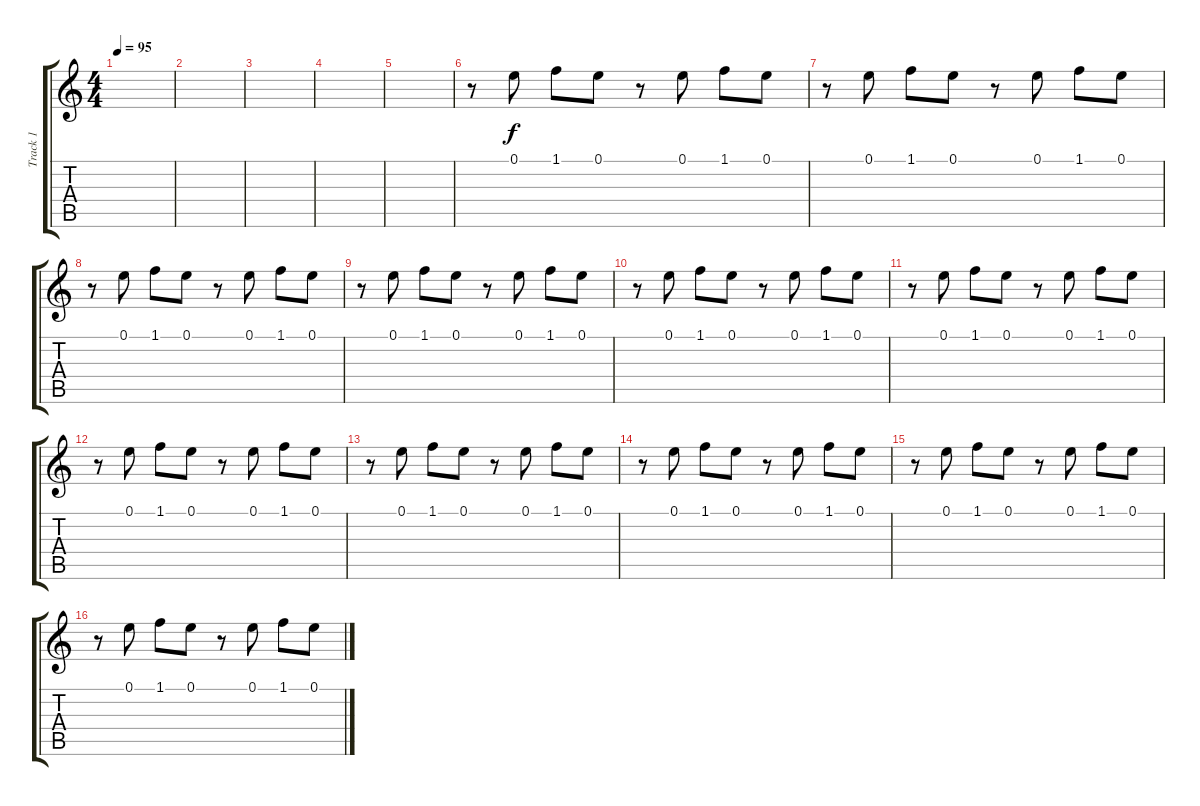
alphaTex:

\track ("Track 1" "Track 1") {instrument acousticguitarsteel}
\staff {score tabs}
\tuning (E4 B3 G3 D3 A2 E2) {hide}
\ts (4 4)
\tempo 95
\clef g2
\ks c
|
|
|
|
|
r.8 0.1.8 1.1.8 0.1.8 r.8 0.1.8 1.1.8 0.1.8 |
r.8 0.1.8 1.1.8 0.1.8 r.8 0.1.8 1.1.8 0.1.8 |
r.8 0.1.8 1.1.8 0.1.8 r.8 0.1.8 1.1.8 0.1.8 |
r.8 0.1.8 1.1.8 0.1.8 r.8 0.1.8 1.1.8 0.1.8 |
r.8 0.1.8 1.1.8 0.1.8 r.8 0.1.8 1.1.8 0.1.8 |
r.8 0.1.8 1.1.8 0.1.8 r.8 0.1.8 1.1.8 0.1.8 |
r.8 0.1.8 1.1.8 0.1.8 r.8 0.1.8 1.1.8 0.1.8 |
r.8 0.1.8 1.1.8 0.1.8 r.8 0.1.8 1.1.8 0.1.8 |
r.8 0.1.8 1.1.8 0.1.8 r.8 0.1.8 1.1.8 0.1.8 |
r.8 0.1.8 1.1.8 0.1.8 r.8 0.1.8 1.1.8 0.1.8 |
r.8 0.1.8 1.1.8 0.1.8 r.8 0.1.8 1.1.8 0.1.8
